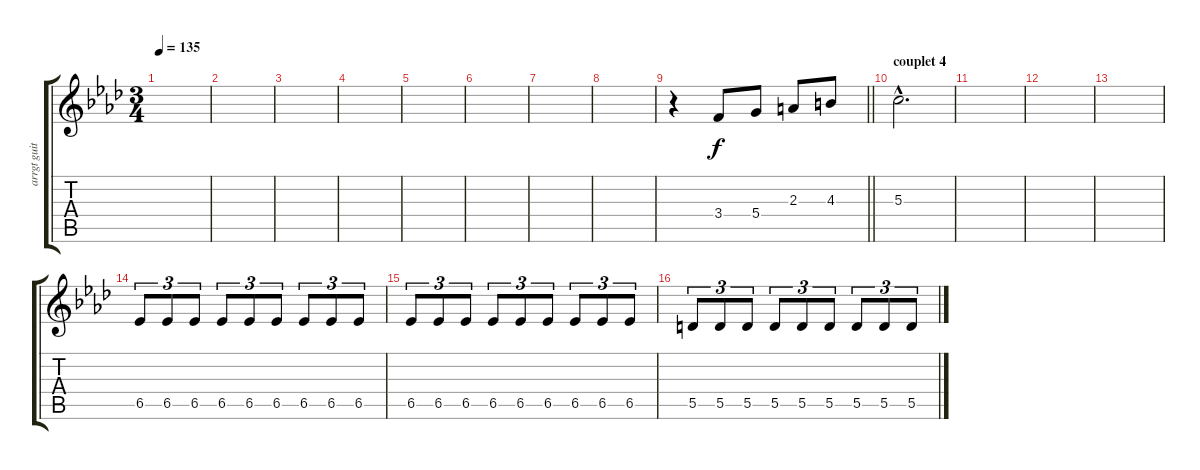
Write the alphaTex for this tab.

\track ("arrgt guitare" "arrgt guit") {instrument acousticguitarnylon}
\staff {score tabs}
\tuning (E4 B3 G3 D3 A2 E2) {hide}
\ts (3 4)
\tempo 135
\clef g2
\ks ab
|
|
|
|
|
|
|
|
\barLineRight lightlight
r.4 3.4.8 5.4.8 2.3.8 4.3.8 |
\section ("" "couplet 4")
5.3{hac}.2{d} |
|
|
|
6.5.8{tu (3 2)} 6.5.8{tu (3 2)} 6.5.8{tu (3 2)} 6.5.8{tu (3 2)} 6.5.8{tu (3 2)} 6.5.8{tu (3 2)} 6.5.8{tu (3 2)} 6.5.8{tu (3 2)} 6.5.8{tu (3 2)} |
6.5.8{tu (3 2)} 6.5.8{tu (3 2)} 6.5.8{tu (3 2)} 6.5.8{tu (3 2)} 6.5.8{tu (3 2)} 6.5.8{tu (3 2)} 6.5.8{tu (3 2)} 6.5.8{tu (3 2)} 6.5.8{tu (3 2)} |
5.5.8{tu (3 2)} 5.5.8{tu (3 2)} 5.5.8{tu (3 2)} 5.5.8{tu (3 2)} 5.5.8{tu (3 2)} 5.5.8{tu (3 2)} 5.5.8{tu (3 2)} 5.5.8{tu (3 2)} 5.5.8{tu (3 2)}
